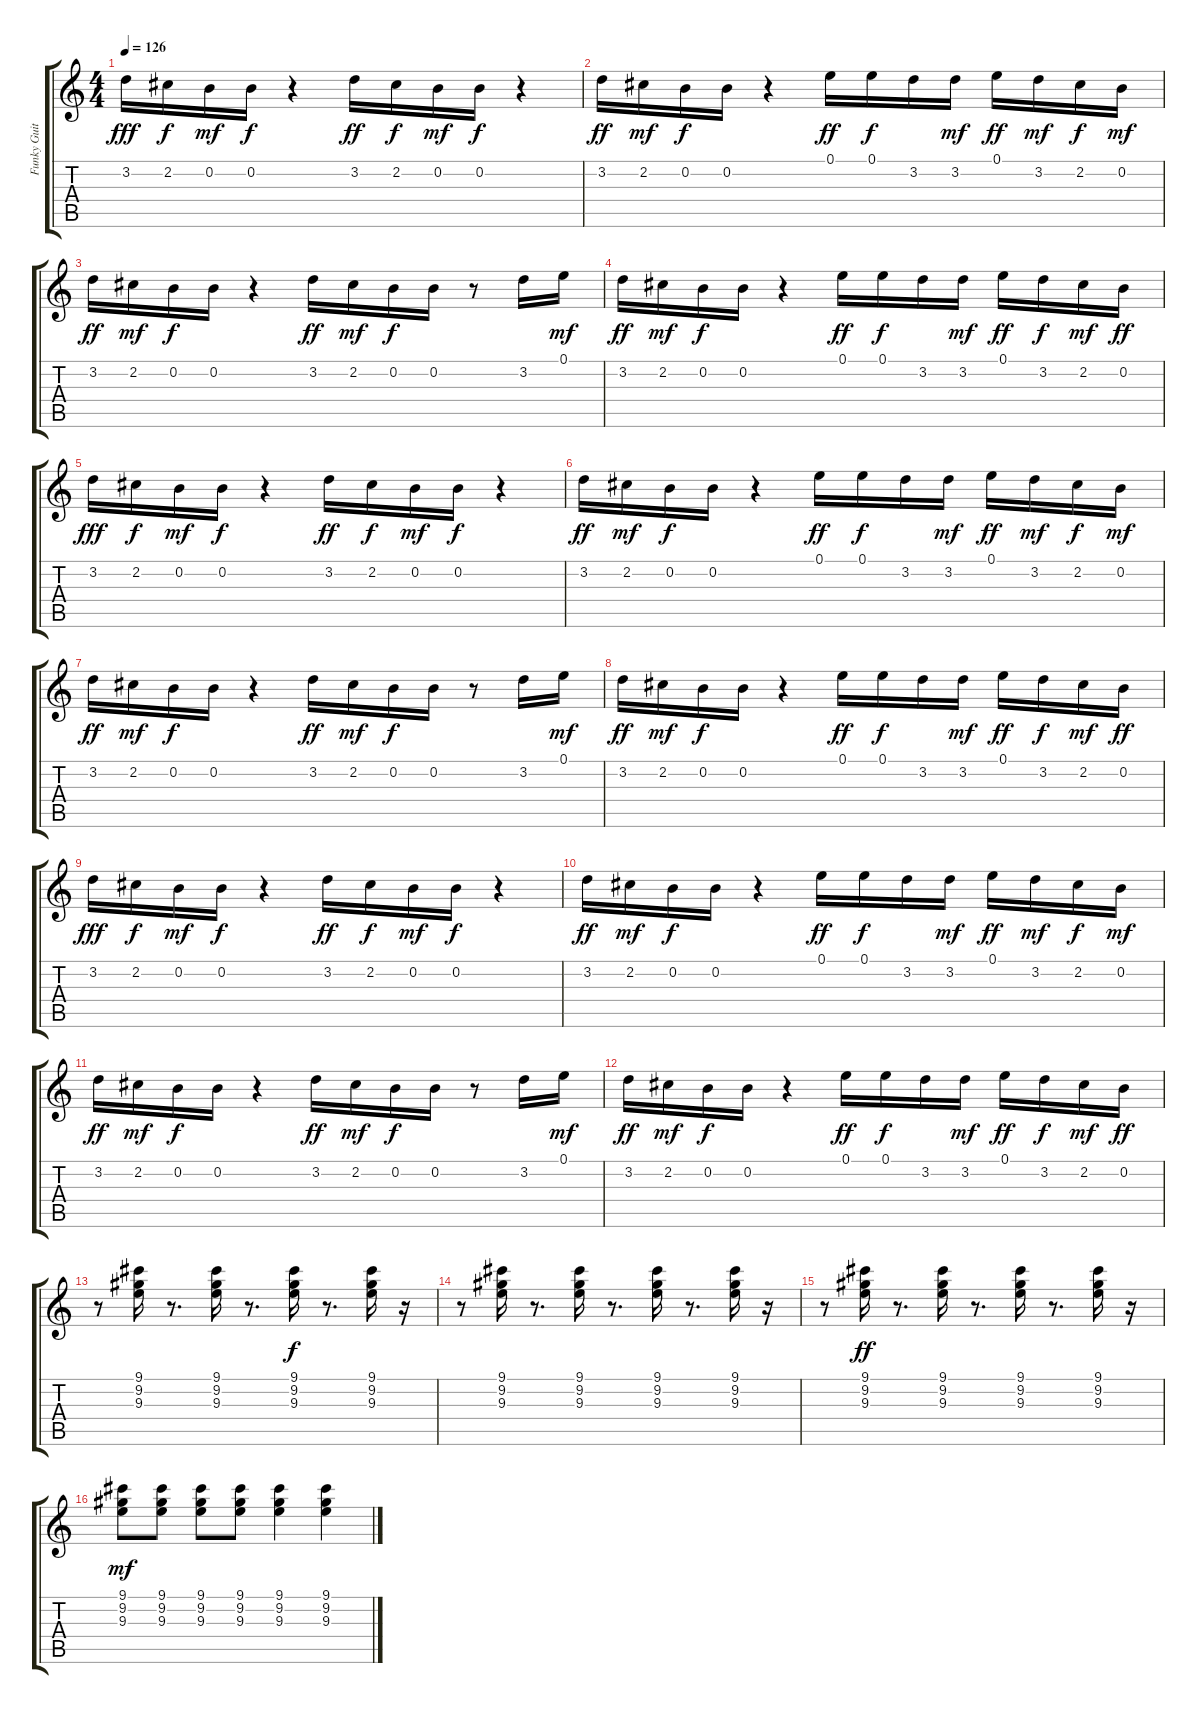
\track ("Funky Guitar" "Funky Guit") {instrument acousticguitarsteel}
\staff {score tabs}
\tuning (E4 B3 G3 D3 A2 E2) {hide}
\ts (4 4)
\tempo 126
\clef g2
\ks c
3.2.16{dy fff} 2.2.16{dy f} 0.2.16{dy mf} 0.2.16{dy f} r.4 3.2.16{dy ff} 2.2.16{dy f} 0.2.16{dy mf} 0.2.16{dy f} r.4 |
3.2.16{dy ff} 2.2.16{dy mf} 0.2.16{dy f} 0.2.16 r.4 0.1.16{dy ff} 0.1.16{dy f} 3.2.16 3.2.16{dy mf} 0.1.16{dy ff} 3.2.16{dy mf} 2.2.16{dy f} 0.2.16{dy mf} |
3.2.16{dy ff} 2.2.16{dy mf} 0.2.16{dy f} 0.2.16 r.4 3.2.16{dy ff} 2.2.16{dy mf} 0.2.16{dy f} 0.2.16 r.8 3.2.16 0.1.16{dy mf} |
3.2.16{dy ff} 2.2.16{dy mf} 0.2.16{dy f} 0.2.16 r.4 0.1.16{dy ff} 0.1.16{dy f} 3.2.16 3.2.16{dy mf} 0.1.16{dy ff} 3.2.16{dy f} 2.2.16{dy mf} 0.2.16{dy ff} |
3.2.16{dy fff} 2.2.16{dy f} 0.2.16{dy mf} 0.2.16{dy f} r.4 3.2.16{dy ff} 2.2.16{dy f} 0.2.16{dy mf} 0.2.16{dy f} r.4 |
3.2.16{dy ff} 2.2.16{dy mf} 0.2.16{dy f} 0.2.16 r.4 0.1.16{dy ff} 0.1.16{dy f} 3.2.16 3.2.16{dy mf} 0.1.16{dy ff} 3.2.16{dy mf} 2.2.16{dy f} 0.2.16{dy mf} |
3.2.16{dy ff} 2.2.16{dy mf} 0.2.16{dy f} 0.2.16 r.4 3.2.16{dy ff} 2.2.16{dy mf} 0.2.16{dy f} 0.2.16 r.8 3.2.16 0.1.16{dy mf} |
3.2.16{dy ff} 2.2.16{dy mf} 0.2.16{dy f} 0.2.16 r.4 0.1.16{dy ff} 0.1.16{dy f} 3.2.16 3.2.16{dy mf} 0.1.16{dy ff} 3.2.16{dy f} 2.2.16{dy mf} 0.2.16{dy ff} |
3.2.16{dy fff} 2.2.16{dy f} 0.2.16{dy mf} 0.2.16{dy f} r.4 3.2.16{dy ff} 2.2.16{dy f} 0.2.16{dy mf} 0.2.16{dy f} r.4 |
3.2.16{dy ff} 2.2.16{dy mf} 0.2.16{dy f} 0.2.16 r.4 0.1.16{dy ff} 0.1.16{dy f} 3.2.16 3.2.16{dy mf} 0.1.16{dy ff} 3.2.16{dy mf} 2.2.16{dy f} 0.2.16{dy mf} |
3.2.16{dy ff} 2.2.16{dy mf} 0.2.16{dy f} 0.2.16 r.4 3.2.16{dy ff} 2.2.16{dy mf} 0.2.16{dy f} 0.2.16 r.8 3.2.16 0.1.16{dy mf} |
3.2.16{dy ff} 2.2.16{dy mf} 0.2.16{dy f} 0.2.16 r.4 0.1.16{dy ff} 0.1.16{dy f} 3.2.16 3.2.16{dy mf} 0.1.16{dy ff} 3.2.16{dy f} 2.2.16{dy mf} 0.2.16{dy ff} |
r.8 (9.1 9.2 9.3).16 r.8{d} (9.1 9.2 9.3).16 r.8{d} (9.1 9.2 9.3).16{dy f} r.8{d} (9.1 9.2 9.3).16 r.16 |
r.8 (9.1 9.2 9.3).16 r.8{d} (9.1 9.2 9.3).16 r.8{d} (9.1 9.2 9.3).16 r.8{d} (9.1 9.2 9.3).16 r.16 |
r.8 (9.1 9.2 9.3).16{dy ff} r.8{d} (9.1 9.2 9.3).16 r.8{d} (9.1 9.2 9.3).16 r.8{d} (9.1 9.2 9.3).16 r.16 |
(9.1 9.2 9.3).8{dy mf} (9.1 9.2 9.3).8 (9.1 9.2 9.3).8 (9.1 9.2 9.3).8 (9.1 9.2 9.3).4 (9.1 9.2 9.3).4
